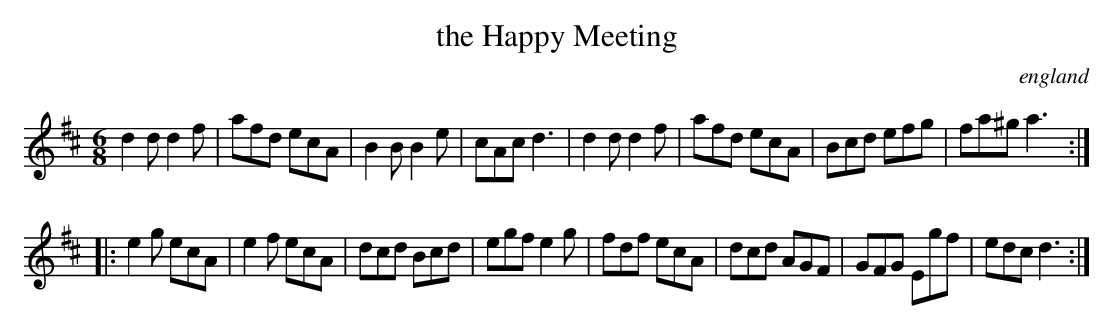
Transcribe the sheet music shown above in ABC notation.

X:1
T:the Happy Meeting
O:england
M:6/8
K:D
d2d d2f|afd ecA|B2B B2e|cAcd3|\
d2d d2f|afd ecA|Bcd efg|fa^g a3:|
|:e2g ecA|e2f ecA|dcd Bcd|egf e2g|\
fdf ecA|dcd AGF|GFG Egf|edc d3:|
